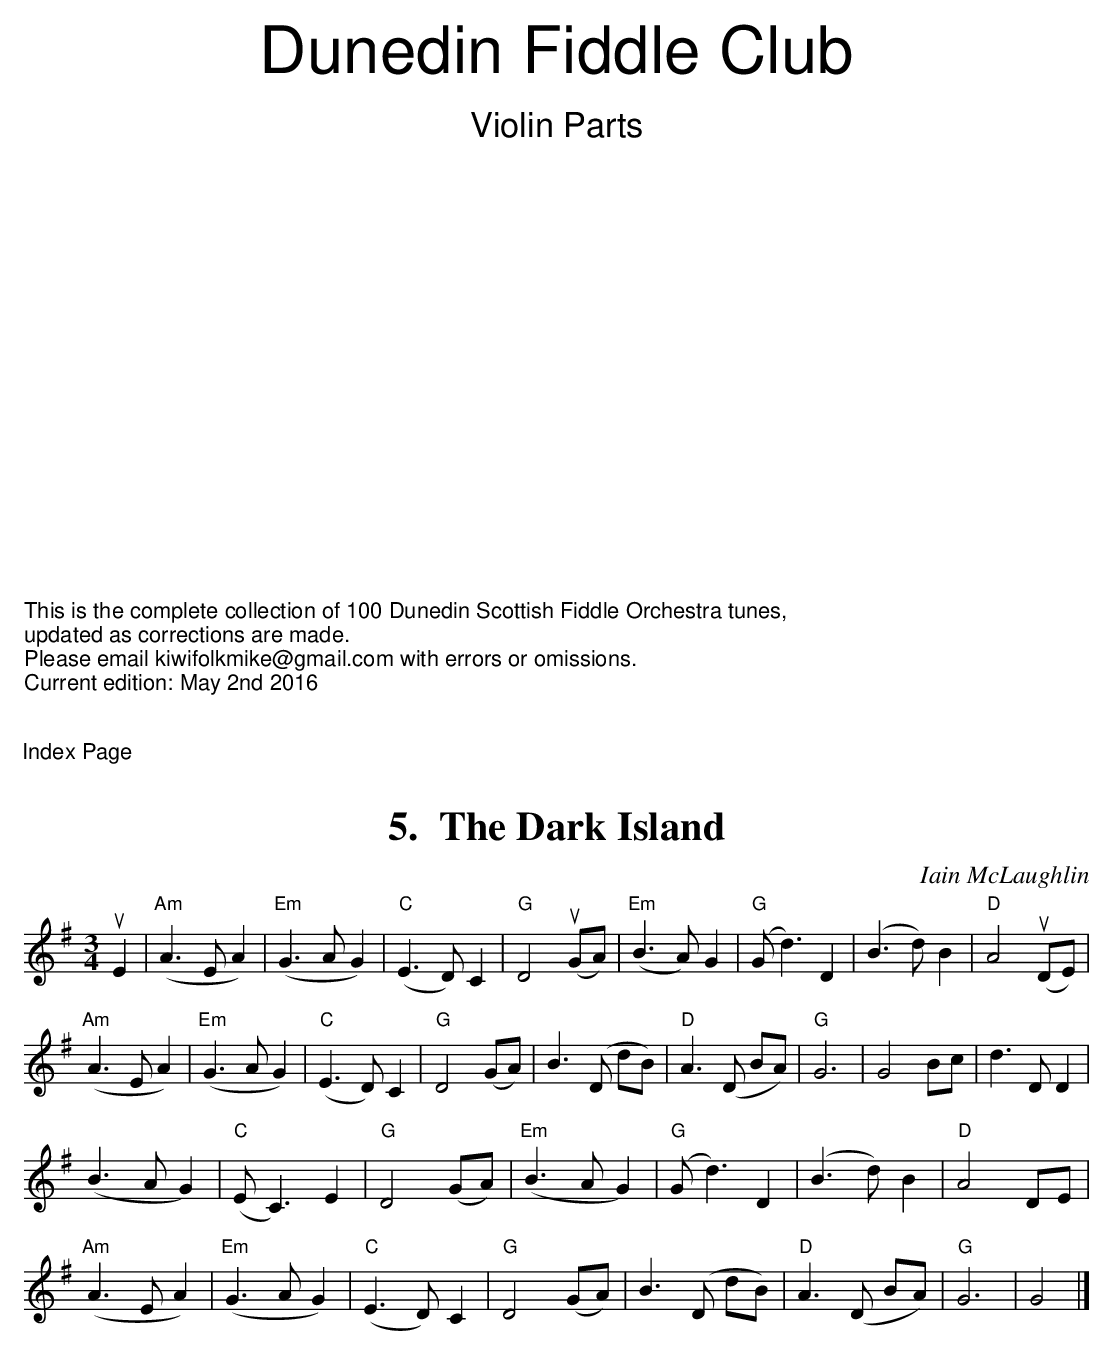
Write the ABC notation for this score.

X:1
T:The Dark Island
C:Iain McLaughlin
L:1/8
M:3/4
%%score 1 | 2
K:G
V:1
uE2|"Am"(A3EA2)|"Em"(G3AG2)|"C"(E3D)C2|"G"D4(uGA)|"Em"(B3A)G2|"G"(Gd3)D2|(B3d)B2|"D"A4(uDE)|
"Am"(A3EA2)|"Em"(G3AG2)|"C"(E3D)C2|"G"D4(GA)|B3(D dB)|"D"A3(D BA)|"G"G6|G4Bc|d3DD2|
(B3AG2)|"C"(EC3)E2|"G"D4 (GA)|"Em"(B3AG2)|"G"(Gd3)D2|(B3 d) B2|"D"A4 DE|
"Am"(A3 E A2)|"Em"(G3 A G2)|"C"(E3 D) C2|"G"D4 (GA)|B3 (D dB)|"D"A3 (D BA)|"G"G6|G4|]
V:C clef=bass middle=D
E2|A4A2|E4G2|c4c2|G3GG2|D2G2B2|e4d2|dc BA GE|D4 DE|A3EA2|E4ED|C3DEF|
G4G2|G4G2|D4D2|G,4G,A,|B,C DE FA|G3 DD2|B3AG2|C3 D EF|G4 D2|G4D2|E4 DE|G4 F2|D4 FD|A4C2|E4 GA|C4D2|G4 D2|G4 G2|D4 D2|G6|G4|]
